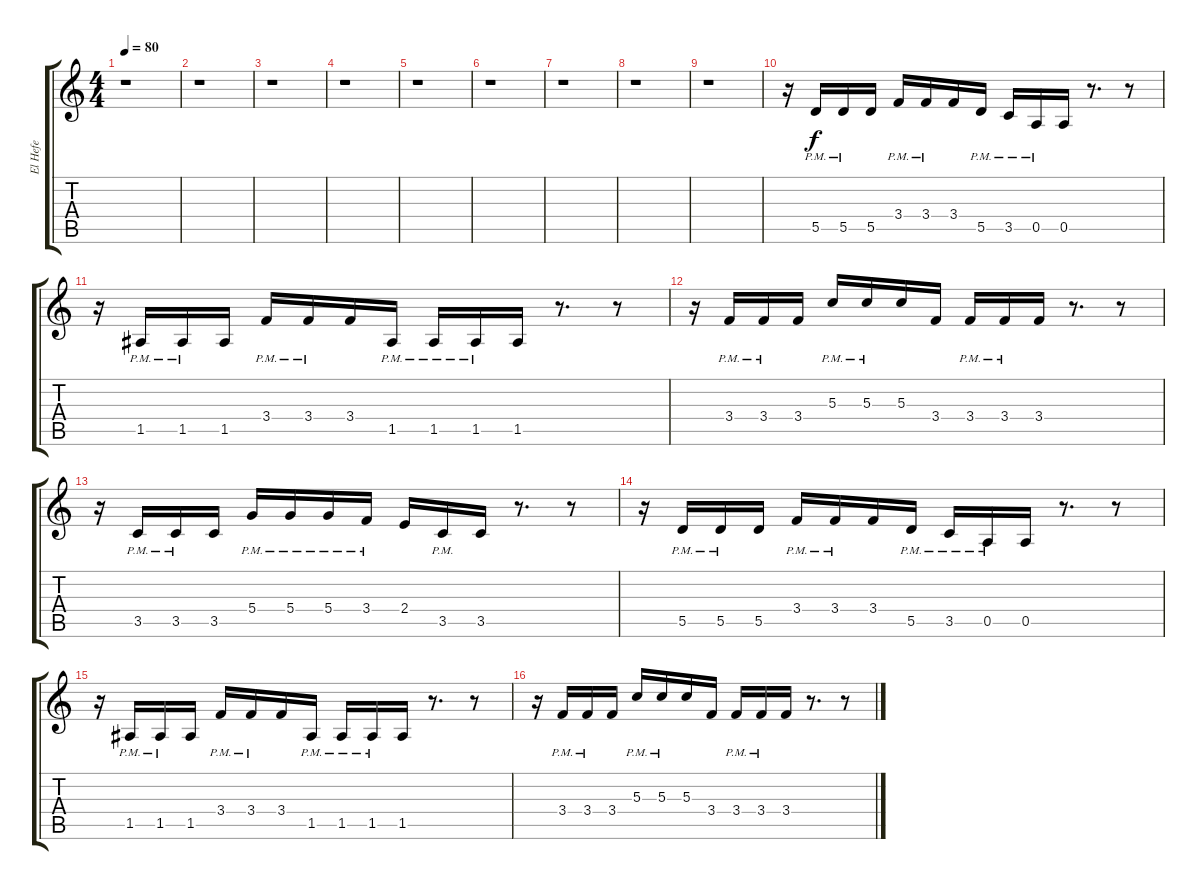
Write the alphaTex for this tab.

\track ("El Hefe" "El Hefe") {instrument overdrivenguitar}
\staff {score tabs}
\tuning (E4 B3 G3 D3 A2 E2) {hide}
\ts (4 4)
\tempo 80
\clef g2
\ks c
r.1{dy f} |
r.1 |
r.1 |
r.1 |
r.1 |
r.1 |
r.1 |
r.1 |
r.1 |
r.16{instrument overdrivenguitar} 5.5{pm}.16 5.5{pm}.16 5.5.16 3.4{pm}.16 3.4{pm}.16 3.4.16 5.5{pm}.16 3.5{pm}.16 0.5{pm}.16 0.5.16 r.8{d} r.8 |
r.16 1.5{pm}.16 1.5{pm}.16 1.5.16 3.4{pm}.16 3.4{pm}.16 3.4.16 1.5{pm}.16 1.5{pm}.16 1.5{pm}.16 1.5.16 r.8{d} r.8 |
r.16 3.4{pm}.16 3.4{pm}.16 3.4.16 5.3{pm}.16 5.3{pm}.16 5.3.16 3.4.16 3.4{pm}.16 3.4{pm}.16 3.4.16 r.8{d} r.8 |
r.16 3.5{pm}.16 3.5{pm}.16 3.5.16 5.4{pm}.16 5.4{pm}.16 5.4{pm}.16 3.4{pm}.16 2.4.16 3.5{pm}.16 3.5.16 r.8{d} r.8 |
r.16{instrument overdrivenguitar} 5.5{pm}.16 5.5{pm}.16 5.5.16 3.4{pm}.16 3.4{pm}.16 3.4.16 5.5{pm}.16 3.5{pm}.16 0.5{pm}.16 0.5.16 r.8{d} r.8 |
r.16 1.5{pm}.16 1.5{pm}.16 1.5.16 3.4{pm}.16 3.4{pm}.16 3.4.16 1.5{pm}.16 1.5{pm}.16 1.5{pm}.16 1.5.16 r.8{d} r.8 |
r.16 3.4{pm}.16 3.4{pm}.16 3.4.16 5.3{pm}.16 5.3{pm}.16 5.3.16 3.4.16 3.4{pm}.16 3.4{pm}.16 3.4.16 r.8{d} r.8
